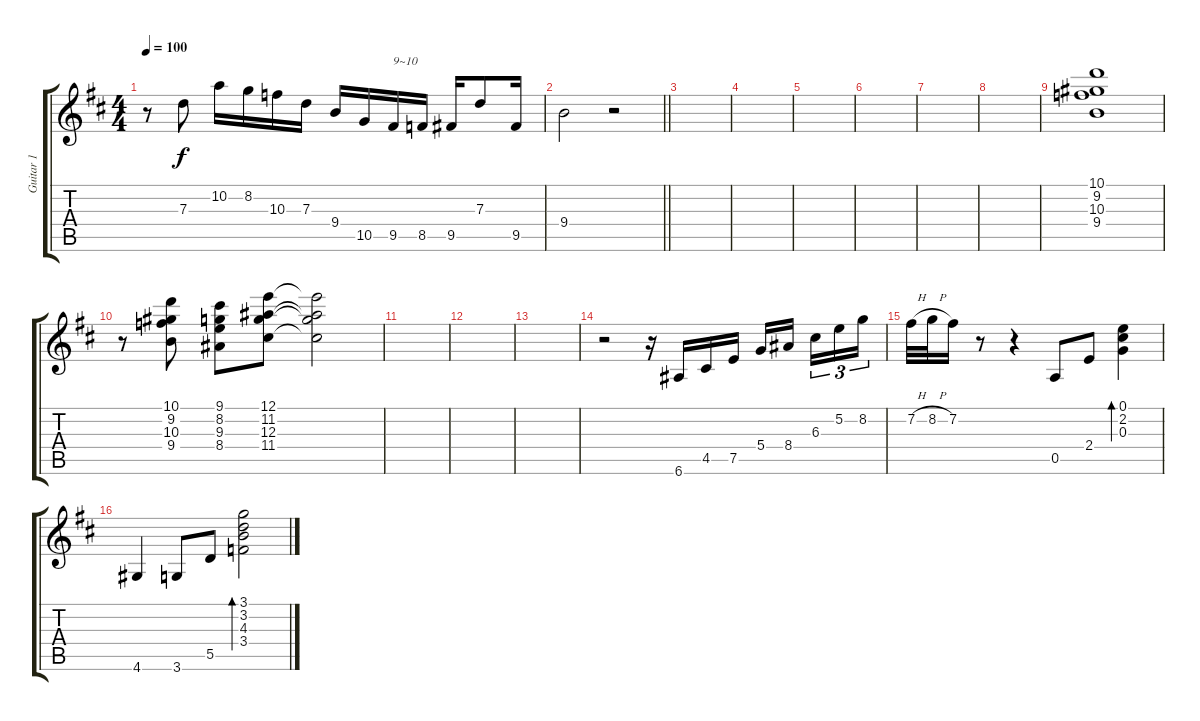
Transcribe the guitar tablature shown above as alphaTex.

\track ("Guitar 1" "Guitar 1") {instrument acousticguitarsteel}
\staff {score tabs}
\tuning (E4 B3 G3 D3 A2 E2) {hide}
\ts (4 4)
\tempo 100
\clef g2
\ks bminor
r.8{dy f} 7.3.8 10.2.16 8.2.16 10.3.16 7.3.16 9.4.16 10.5.16 9.5.16{txt "9~10"} 8.5.16 9.5.16 7.3.8 9.5.16 |
\barLineRight lightlight
9.4.2 r.2 |
|
|
|
|
|
|
(10.1 9.2 10.3 9.4).1 |
r.8 (10.1 9.2 10.3 9.4).8 (9.1 8.2 9.3 8.4).8 (12.1 11.2 12.3 11.4).8 (12.1{t} 11.2{t} 12.3{t} 11.4{t}).2 |
|
|
|
r.2 r.16 6.6.16 4.5.16 7.5.16 5.4.16 8.4.16{beam splitsecondary} 6.3.16{tu (3 2)} 5.2.16{tu (3 2)} 8.2.16{tu (3 2)} |
7.2{h}.32 8.2{h}.32 7.2.16 r.8 r.4 0.5.8 2.4.8 (0.1 2.2 0.3).4{bd 240} |
4.6.4 3.6.8 5.5.8 (3.1 3.2 4.3 3.4).2{bd 240}
